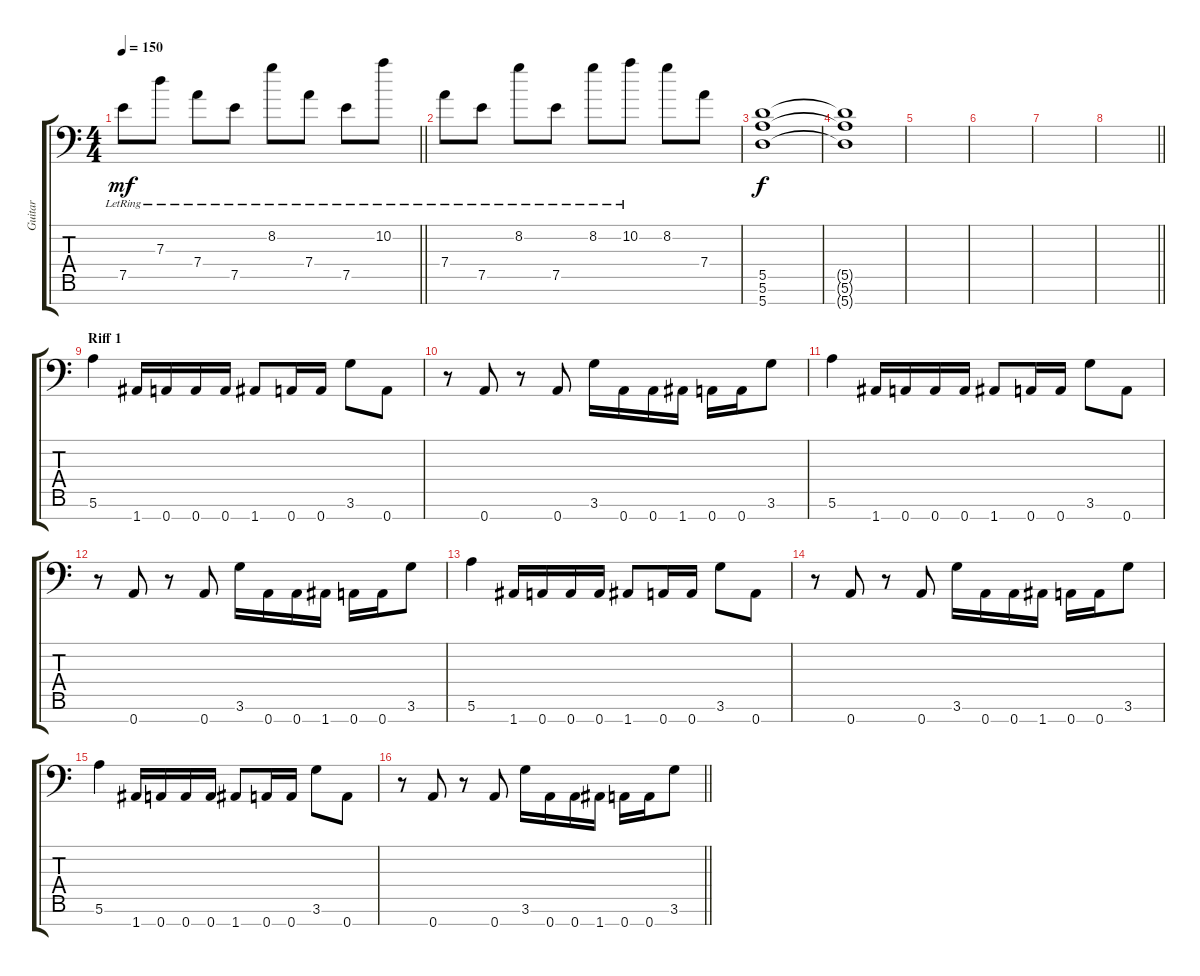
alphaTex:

\track ("Guitar" "Guitar") {instrument electricguitarclean}
\staff {score tabs}
\tuning (E4 B3 G3 D3 A2 E2 A1) {hide}
\ts (4 4)
\tempo 150
\clef f4
\barLineRight lightlight
\ks c
7.5{lr}.8{dy mf} 7.3{lr}.8 7.4{lr}.8 7.5{lr}.8 8.2{lr}.8 7.4{lr}.8 7.5{lr}.8 10.2{lr}.8 |
7.4{lr}.8 7.5{lr}.8 8.2{lr}.8 7.5{lr}.8 8.2{lr}.8 10.2{lr}.8 8.2.8 7.4.8 |
(5.5 5.6 5.7).1{dy f volume 13 instrument distortionguitar} |
(5.5{t} 5.6{t} 5.7{t}).1 |
|
|
|
\barLineRight lightlight
|
\section ("" "Riff 1")
5.6.4 1.7.16 0.7.16 0.7.16 0.7.16 1.7.8 0.7.16 0.7.16 3.6.8 0.7.8 |
r.8 0.7.8 r.8 0.7.8 3.6.16 0.7.16 0.7.16 1.7.16 0.7.16 0.7.16 3.6.8 |
5.6.4 1.7.16 0.7.16 0.7.16 0.7.16 1.7.8 0.7.16 0.7.16 3.6.8 0.7.8 |
r.8 0.7.8 r.8 0.7.8 3.6.16 0.7.16 0.7.16 1.7.16 0.7.16 0.7.16 3.6.8 |
5.6.4 1.7.16 0.7.16 0.7.16 0.7.16 1.7.8 0.7.16 0.7.16 3.6.8 0.7.8 |
r.8 0.7.8 r.8 0.7.8 3.6.16 0.7.16 0.7.16 1.7.16 0.7.16 0.7.16 3.6.8 |
5.6.4 1.7.16 0.7.16 0.7.16 0.7.16 1.7.8 0.7.16 0.7.16 3.6.8 0.7.8 |
\barLineRight lightlight
r.8 0.7.8 r.8 0.7.8 3.6.16 0.7.16 0.7.16 1.7.16 0.7.16 0.7.16 3.6.8
